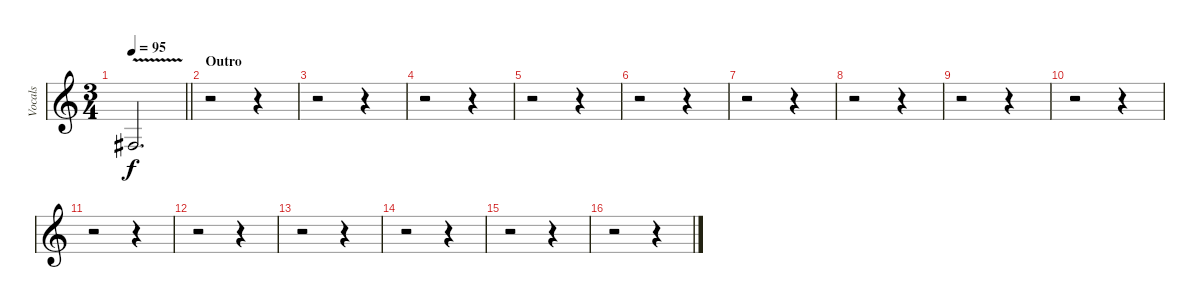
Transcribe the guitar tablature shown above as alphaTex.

\track ("Vocals" "Vocals") {instrument tenorsax}
\staff {score}
\tuning (E4 B3 G3 D3 A2 E2) {hide}
\ts (3 4)
\tempo 95
\clef g2
\barLineRight lightlight
\ks c
4.4{v}.2{d dy f volume 0} |
\section ("" "Outro")
r.2 r.4 |
r.2 r.4 |
r.2 r.4 |
r.2 r.4 |
r.2 r.4 |
r.2 r.4 |
r.2 r.4 |
r.2 r.4 |
r.2 r.4 |
r.2 r.4 |
r.2 r.4 |
r.2 r.4 |
r.2 r.4 |
r.2 r.4 |
r.2 r.4
